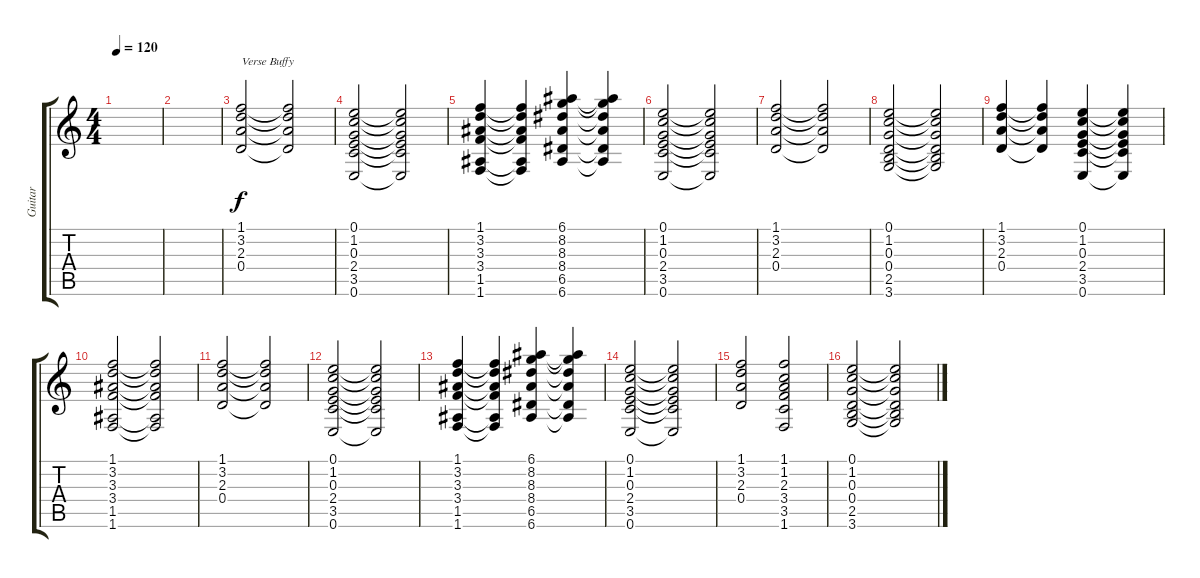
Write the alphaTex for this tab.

\track ("Guitar" "Guitar") {instrument acousticguitarsteel}
\staff {score tabs}
\tuning (E4 B3 G3 D3 A2 E2) {hide}
\ts (4 4)
\tempo 120
\clef g2
\ks c
|
|
(1.1 3.2 2.3 0.4).2{txt "Verse Buffy"} (1.1{t} 3.2{t} 2.3{t} 0.4{t}).2 |
(0.1 1.2 0.3 2.4 3.5 0.6).2 (0.1{t} 1.2{t} 0.3{t} 2.4{t} 3.5{t} 0.6{t}).2 |
(1.1 3.2 3.3 3.4 1.5 1.6).4 (1.1{t} 3.2{t} 3.3{t} 3.4{t} 1.5{t} 1.6{t}).4 (6.1 8.2 8.3 8.4 6.5 6.6).4 (6.1{t} 8.2{t} 8.3{t} 8.4{t} 6.5{t} 6.6{t}).4 |
(0.1 1.2 0.3 2.4 3.5 0.6).2 (0.1{t} 1.2{t} 0.3{t} 2.4{t} 3.5{t} 0.6{t}).2 |
(1.1 3.2 2.3 0.4).2 (1.1{t} 3.2{t} 2.3{t} 0.4{t}).2 |
(0.1 1.2 0.3 0.4 2.5 3.6).2 (0.1{t} 1.2{t} 0.3{t} 0.4{t} 2.5{t} 3.6{t}).2 |
(1.1 3.2 2.3 0.4).4 (1.1{t} 3.2{t} 2.3{t} 0.4{t}).4 (0.1 1.2 0.3 2.4 3.5 0.6).4 (0.1{t} 1.2{t} 0.3{t} 2.4{t} 3.5{t} 0.6{t}).4 |
(1.1 3.2 3.3 3.4 1.5 1.6).2 (1.1{t} 3.2{t} 3.3{t} 3.4{t} 1.5{t} 1.6{t}).2 |
(1.1 3.2 2.3 0.4).2 (1.1{t} 3.2{t} 2.3{t} 0.4{t}).2 |
(0.1 1.2 0.3 2.4 3.5 0.6).2 (0.1{t} 1.2{t} 0.3{t} 2.4{t} 3.5{t} 0.6{t}).2 |
(1.1 3.2 3.3 3.4 1.5 1.6).4 (1.1{t} 3.2{t} 3.3{t} 3.4{t} 1.5{t} 1.6{t}).4 (6.1 8.2 8.3 8.4 6.5 6.6).4 (6.1{t} 8.2{t} 8.3{t} 8.4{t} 6.5{t} 6.6{t}).4 |
(0.1 1.2 0.3 2.4 3.5 0.6).2 (0.1{t} 1.2{t} 0.3{t} 2.4{t} 3.5{t} 0.6{t}).2 |
(1.1 3.2 2.3 0.4).2 (1.1 1.2 2.3 3.4 3.5 1.6).2 |
(0.1 1.2 0.3 0.4 2.5 3.6).2 (0.1{t} 1.2{t} 0.3{t} 0.4{t} 2.5{t} 3.6{t}).2
